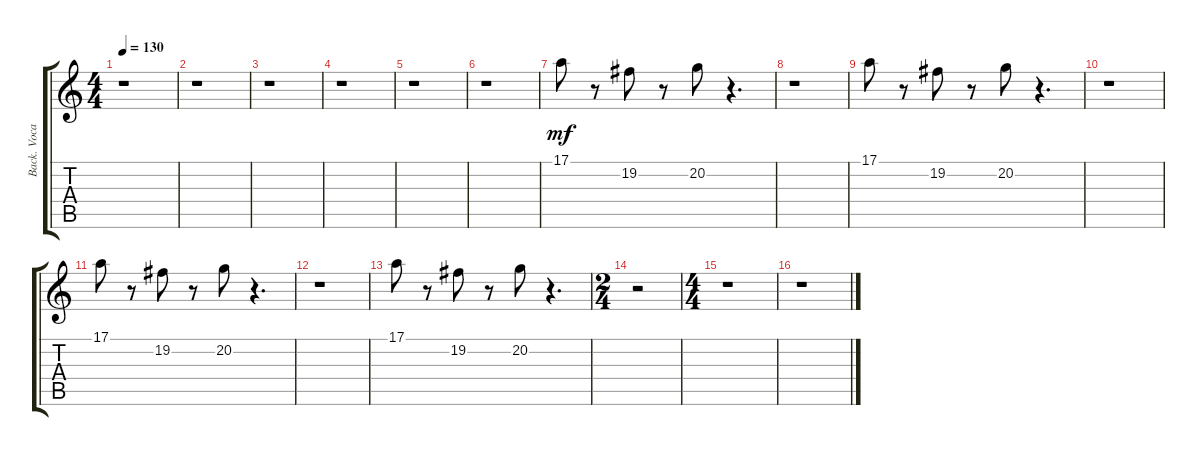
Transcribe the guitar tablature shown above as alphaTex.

\track ("Back. Vocals" "Back. Voca") {instrument voiceoohs}
\staff {score tabs}
\tuning (E4 B3 G3 D3 A2 E2) {hide}
\ts (4 4)
\tempo 130
\clef g2
\ks c
r.1{dy f} |
r.1 |
r.1 |
r.1 |
r.1 |
r.1 |
17.1.8{dy mf} r.8 19.2.8 r.8 20.2.8 r.4{d} |
r.1 |
17.1.8 r.8 19.2.8 r.8 20.2.8 r.4{d} |
r.1 |
17.1.8 r.8 19.2.8 r.8 20.2.8 r.4{d} |
r.1 |
17.1.8 r.8 19.2.8 r.8 20.2.8 r.4{d} |
\ts (2 4)
r.2 |
\ts (4 4)
r.1 |
r.1
